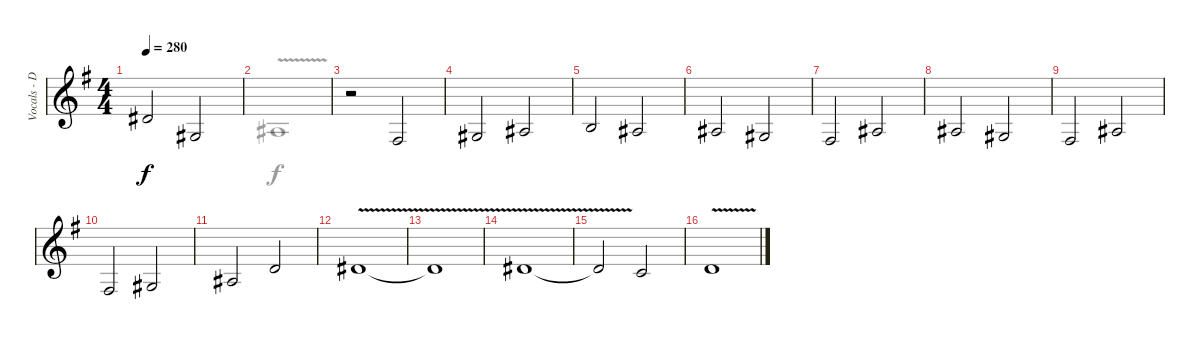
\track ("Vocals - Doogie White" "Vocals - D") {instrument flute}
\staff {score}
\tuning (Eb4 Bb3 Gb3 Db3 Ab2 Eb2) {hide}
\voice
\ts (4 4)
\tempo 280
\clef g2
\ks eminor
0.1.2{dy f} 2.3.2 |
|
r.2 0.3.2 |
2.3.2 0.2.2 |
1.2.2 0.2.2 |
0.2.2 2.3.2 |
0.3.2 0.2.2 |
0.2.2 2.3.2 |
0.3.2 0.2.2 |
0.3.2 2.3.2 |
4.3.2 4.2.2 |
5.2{v}.1 |
5.2{t}.1 |
0.1{v}.1 |
0.1{t}.2 2.2.2 |
4.2{v}.1
\voice
\clef g2
\ottava regular
\simile none
\ks eminor
|
0.2{v}.1 |
|
|
|
|
|
|
|
|
|
|
|
|
|
